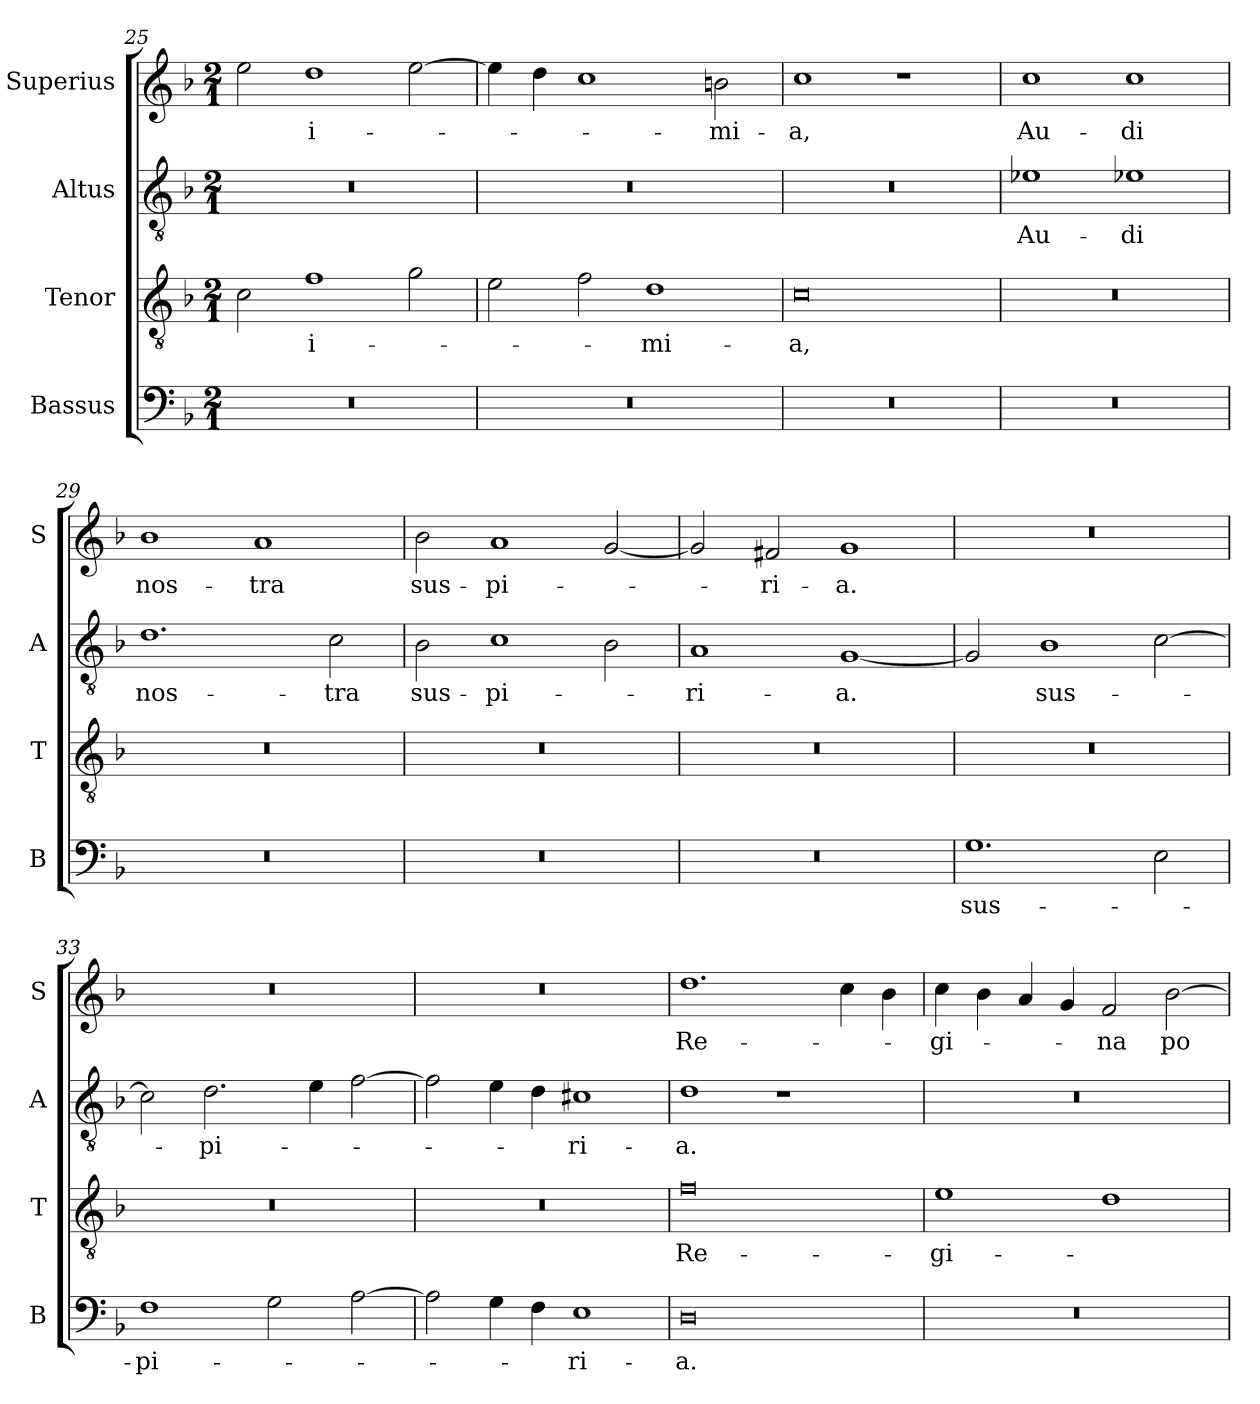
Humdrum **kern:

**kern	**text	**kern	**text	**kern	**text	**kern	**text
*part4	*part4	*part3	*part3	*part2	*part2	*part1	*part1
*staff4	*staff4	*staff3	*staff3	*staff2	*staff2	*staff1	*staff1
*I"Bassus	*	*I"Tenor	*	*I"Altus	*	*I"Superius	*
*I'B	*	*I'T	*	*I'A	*	*I'S	*
*clefF4	*	*clefGv2	*	*clefGv2	*	*clefG2	*
*k[b-]	*	*k[b-]	*	*k[b-]	*	*k[b-]	*
*M2/1	*	*M2/1	*	*M2/1	*	*M2/1	*
=25	=25	=25	=25	=25	=25	=25	=25
0r	.	2c\	.	0r	.	2ee\	.
.	.	1f	-i-	.	.	1dd	-i-
.	.	2g\	.	.	.	[2ee\	.
=26	=26	=26	=26	=26	=26	=26	=26
0r	.	2e\	.	0r	.	4ee\]	.
.	.	.	.	.	.	4dd\	.
.	.	2f\	.	.	.	1cc	.
.	.	1d	-mi-	.	.	.	.
.	.	.	.	.	.	2bn\	-mi-
=27	=27	=27	=27	=27	=27	=27	=27
0r	.	0c	-a,	0r	.	1cc	-a,
.	.	.	.	.	.	1r	.
=28	=28	=28	=28	=28	=28	=28	=28
0r	.	0r	.	1e-X	Au-	1cc	Au-
.	.	.	.	1e-X	-di	1cc	-di
=29	=29	=29	=29	=29	=29	=29	=29
0r	.	0r	.	1.d	nos-	1b-	nos-
.	.	.	.	.	.	1a	-tra
.	.	.	.	2c\	-tra	.	.
=30	=30	=30	=30	=30	=30	=30	=30
0r	.	0r	.	2B-\	sus-	2b-\	sus-
.	.	.	.	1c	-pi-	1a	-pi-
.	.	.	.	2B-\	.	[2g/	.
=31	=31	=31	=31	=31	=31	=31	=31
0r	.	0r	.	1A	-ri-	2g/]	.
.	.	.	.	.	.	2f#X/	-ri-
.	.	.	.	[1G	-a.	1g	-a.
=32	=32	=32	=32	=32	=32	=32	=32
1.G	sus-	0r	.	2G/]	.	0r	.
.	.	.	.	1B-	sus-	.	.
2E\	.	.	.	[2c\	.	.	.
=33	=33	=33	=33	=33	=33	=33	=33
1F	-pi-	0r	.	2c\]	.	0r	.
.	.	.	.	2.d\	-pi-	.	.
2G\	.	.	.	.	.	.	.
.	.	.	.	4e\	.	.	.
[2A\	.	.	.	[2f\	.	.	.
=34	=34	=34	=34	=34	=34	=34	=34
2A\]	.	0r	.	2f\]	.	0r	.
4G\	.	.	.	4e\	.	.	.
4F\	.	.	.	4d\	.	.	.
1E	-ri-	.	.	1c#X	-ri-	.	.
=35	=35	=35	=35	=35	=35	=35	=35
0D	-a.	0f	Re-	1d	-a.	1.dd	Re-
.	.	.	.	1r	.	.	.
.	.	.	.	.	.	4cc\	.
.	.	.	.	.	.	4b-\	.
=36	=36	=36	=36	=36	=36	=36	=36
0r	.	1e	-gi-	0r	.	4cc\	-gi-
.	.	.	.	.	.	4b-\	.
.	.	.	.	.	.	4a/	.
.	.	.	.	.	.	4g/	.
.	.	1d	.	.	.	2f/	-na
.	.	.	.	.	.	[2b-\	po-
=	=	=	=	=	=	=	=
*-	*-	*-	*-	*-	*-	*-	*-
